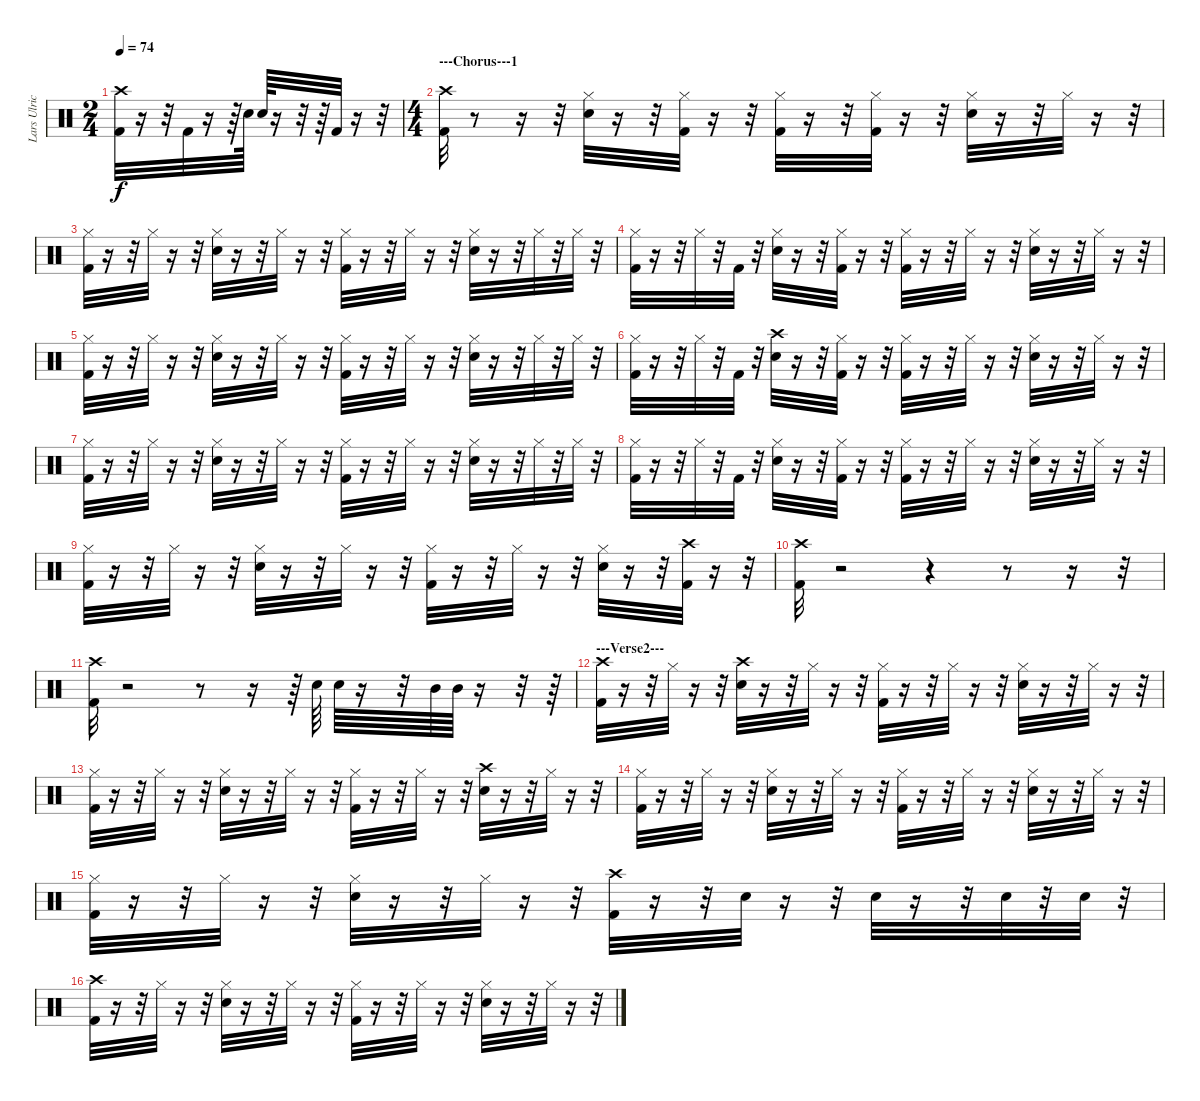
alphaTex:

\track ("Lars Ulrich" "Lars Ulric") {instrument percussion}
\staff {score}
\articulation defaults
\ts (2 4)
\tempo 74
\clef neutral
\ks c
("Kick (hit) 2" "Crash high (hit)").32{dy f} r.16 r.32 "Kick (hit) 2".32 r.16 r.64 "Snare (hit) 2".64 "Snare (hit) 2".64 r.16 r.32 r.64 "Kick (hit) 2".32 r.16 r.32 |
\ts (4 4)
\section ("" "---Chorus---1")
("Kick (hit) 2" "Crash high (hit)").32 r.8 r.16 r.32 ("Hi-Hat (closed)" "Snare (hit) 2").32 r.16 r.32 ("Hi-Hat (closed)" "Kick (hit) 2").32 r.16 r.32 ("Hi-Hat (closed)" "Kick (hit) 2").32 r.16 r.32 ("Hi-Hat (closed)" "Kick (hit) 2").32 r.16 r.32 ("Hi-Hat (closed)" "Snare (hit) 2").32 r.16 r.32 "Hi-Hat (closed)".32 r.16 r.32 |
("Hi-Hat (closed)" "Kick (hit) 2").32 r.16 r.32 "Hi-Hat (closed)".32 r.16 r.32 ("Snare (hit) 2" "Hi-Hat (closed)").32 r.16 r.32 "Hi-Hat (closed)".32 r.16 r.32 ("Hi-Hat (closed)" "Kick (hit) 2").32 r.16 r.32 "Hi-Hat (closed)".32 r.16 r.32 ("Hi-Hat (closed)" "Snare (hit) 2").32 r.16 r.32 "Hi-Hat (closed)".32 r.32 "Hi-Hat (closed)".32 r.32 |
("Hi-Hat (closed)" "Kick (hit) 2").32 r.16 r.32 "Hi-Hat (closed)".32 r.32 "Kick (hit) 2".32 r.32 ("Snare (hit) 2" "Hi-Hat (closed)").32 r.16 r.32 ("Kick (hit) 2" "Hi-Hat (closed)").32 r.16 r.32 ("Hi-Hat (closed)" "Kick (hit) 2").32 r.16 r.32 "Hi-Hat (closed)".32 r.16 r.32 ("Snare (hit) 2" "Hi-Hat (closed)").32 r.16 r.32 "Hi-Hat (closed)".32 r.16 r.32 |
("Hi-Hat (closed)" "Kick (hit) 2").32 r.16 r.32 "Hi-Hat (closed)".32 r.16 r.32 ("Snare (hit) 2" "Hi-Hat (closed)").32 r.16 r.32 "Hi-Hat (closed)".32 r.16 r.32 ("Kick (hit) 2" "Hi-Hat (closed)").32 r.16 r.32 "Hi-Hat (closed)".32 r.16 r.32 ("Hi-Hat (closed)" "Snare (hit) 2").32 r.16 r.32 "Hi-Hat (closed)".32 r.32 "Hi-Hat (closed)".32 r.32 |
("Hi-Hat (closed)" "Kick (hit) 2").32 r.16 r.32 "Hi-Hat (closed)".32 r.32 "Kick (hit) 2".32 r.32 ("Crash high (hit)" "Snare (hit) 2").32 r.16 r.32 ("Hi-Hat (closed)" "Kick (hit) 2").32 r.16 r.32 ("Hi-Hat (closed)" "Kick (hit) 2").32 r.16 r.32 "Hi-Hat (closed)".32 r.16 r.32 ("Snare (hit) 2" "Hi-Hat (closed)").32 r.16 r.32 "Hi-Hat (closed)".32 r.16 r.32 |
("Hi-Hat (closed)" "Kick (hit) 2").32 r.16 r.32 "Hi-Hat (closed)".32 r.16 r.32 ("Snare (hit) 2" "Hi-Hat (closed)").32 r.16 r.32 "Hi-Hat (closed)".32 r.16 r.32 ("Kick (hit) 2" "Hi-Hat (closed)").32 r.16 r.32 "Hi-Hat (closed)".32 r.16 r.32 ("Hi-Hat (closed)" "Snare (hit) 2").32 r.16 r.32 "Hi-Hat (closed)".32 r.32 "Hi-Hat (closed)".32 r.32 |
("Hi-Hat (closed)" "Kick (hit) 2").32 r.16 r.32 "Hi-Hat (closed)".32 r.32 "Kick (hit) 2".32 r.32 ("Snare (hit) 2" "Hi-Hat (closed)").32 r.16 r.32 ("Kick (hit) 2" "Hi-Hat (closed)").32 r.16 r.32 ("Hi-Hat (closed)" "Kick (hit) 2").32 r.16 r.32 "Hi-Hat (closed)".32 r.16 r.32 ("Snare (hit) 2" "Hi-Hat (closed)").32 r.16 r.32 "Hi-Hat (closed)".32 r.16 r.32 |
("Hi-Hat (closed)" "Kick (hit) 2").32 r.16 r.32 "Hi-Hat (closed)".32 r.16 r.32 ("Snare (hit) 2" "Hi-Hat (closed)").32 r.16 r.32 "Hi-Hat (closed)".32 r.16 r.32 ("Hi-Hat (closed)" "Kick (hit) 2").32 r.16 r.32 "Hi-Hat (closed)".32 r.16 r.32 ("Snare (hit) 2" "Hi-Hat (closed)").32 r.16 r.32 ("Crash high (hit)" "Kick (hit) 2").32 r.16 r.32 |
("Kick (hit) 2" "Crash high (hit)").32 r.2 r.4 r.8 r.16 r.32 |
("Kick (hit) 2" "Crash high (hit)").32 r.2 r.8 r.16 r.64 "Snare (hit) 2".64 "Snare (hit) 2".64 r.16 r.32 "Mid Tom (hit)".64 "Mid Tom (hit)".64 r.16 r.32 r.64 |
\section ("" "---Verse2---")
("Kick (hit) 2" "Crash high (hit)").32 r.16 r.32 "Hi-Hat (closed)".32 r.16 r.32 ("Crash high (hit)" "Snare (hit) 2").32 r.16 r.32 "Hi-Hat (closed)".32 r.16 r.32 ("Hi-Hat (closed)" "Kick (hit) 2").32 r.16 r.32 "Hi-Hat (closed)".32 r.16 r.32 ("Snare (hit) 2" "Hi-Hat (closed)").32 r.16 r.32 "Hi-Hat (closed)".32 r.16 r.32 |
("Kick (hit) 2" "Hi-Hat (closed)").32 r.16 r.32 "Hi-Hat (closed)".32 r.16 r.32 ("Snare (hit) 2" "Hi-Hat (closed)").32 r.16 r.32 "Hi-Hat (closed)".32 r.16 r.32 ("Hi-Hat (closed)" "Kick (hit) 2").32 r.16 r.32 "Hi-Hat (closed)".32 r.16 r.32 ("Crash high (hit)" "Snare (hit) 2").32 r.16 r.32 "Hi-Hat (closed)".32 r.16 r.32 |
("Hi-Hat (closed)" "Kick (hit) 2").32 r.16 r.32 "Hi-Hat (closed)".32 r.16 r.32 ("Snare (hit) 2" "Hi-Hat (closed)").32 r.16 r.32 "Hi-Hat (closed)".32 r.16 r.32 ("Hi-Hat (closed)" "Kick (hit) 2").32 r.16 r.32 "Hi-Hat (closed)".32 r.16 r.32 ("Snare (hit) 2" "Hi-Hat (closed)").32 r.16 r.32 "Hi-Hat (closed)".32 r.16 r.32 |
("Kick (hit) 2" "Hi-Hat (closed)").32 r.16 r.32 "Hi-Hat (closed)".32 r.16 r.32 ("Snare (hit) 2" "Hi-Hat (closed)").32 r.16 r.32 "Hi-Hat (closed)".32 r.16 r.32 ("Crash high (hit)" "Kick (hit) 2").32 r.16 r.32 "Snare (hit) 2".32 r.16 r.32 "Snare (hit) 2".32 r.16 r.32 "Snare (hit) 2".32 r.32 "Snare (hit) 2".32 r.32 |
("Kick (hit) 2" "Crash high (hit)").32 r.16 r.32 "Hi-Hat (closed)".32 r.16 r.32 ("Snare (hit) 2" "Hi-Hat (closed)").32 r.16 r.32 "Hi-Hat (closed)".32 r.16 r.32 ("Hi-Hat (closed)" "Kick (hit) 2").32 r.16 r.32 "Hi-Hat (closed)".32 r.16 r.32 ("Snare (hit) 2" "Hi-Hat (closed)").32 r.16 r.32 "Hi-Hat (closed)".32 r.16 r.32
